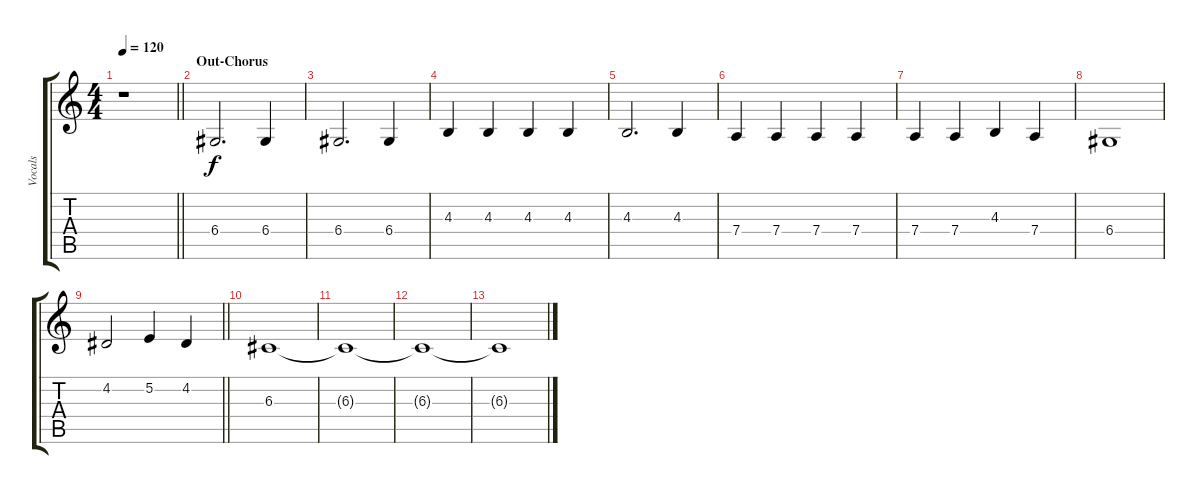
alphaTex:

\track ("Vocals" "Vocals") {instrument tenorsax}
\staff {score tabs}
\tuning (E4 B3 G3 D3 A2 E2) {hide}
\ts (4 4)
\tempo 120
\clef g2
\barLineRight lightlight
\ks c
r.1{dy f} |
\section ("" "Out-Chorus")
6.4.2{d} 6.4.4 |
6.4.2{d} 6.4.4 |
4.3.4 4.3.4 4.3.4 4.3.4 |
4.3.2{d} 4.3.4 |
7.4.4 7.4.4 7.4.4 7.4.4 |
7.4.4 7.4.4 4.3.4 7.4.4 |
6.4.1 |
\barLineRight lightlight
4.2.2 5.2.4 4.2.4 |
6.3.1 |
6.3{t}.1 |
6.3{t}.1 |
6.3{t}.1
